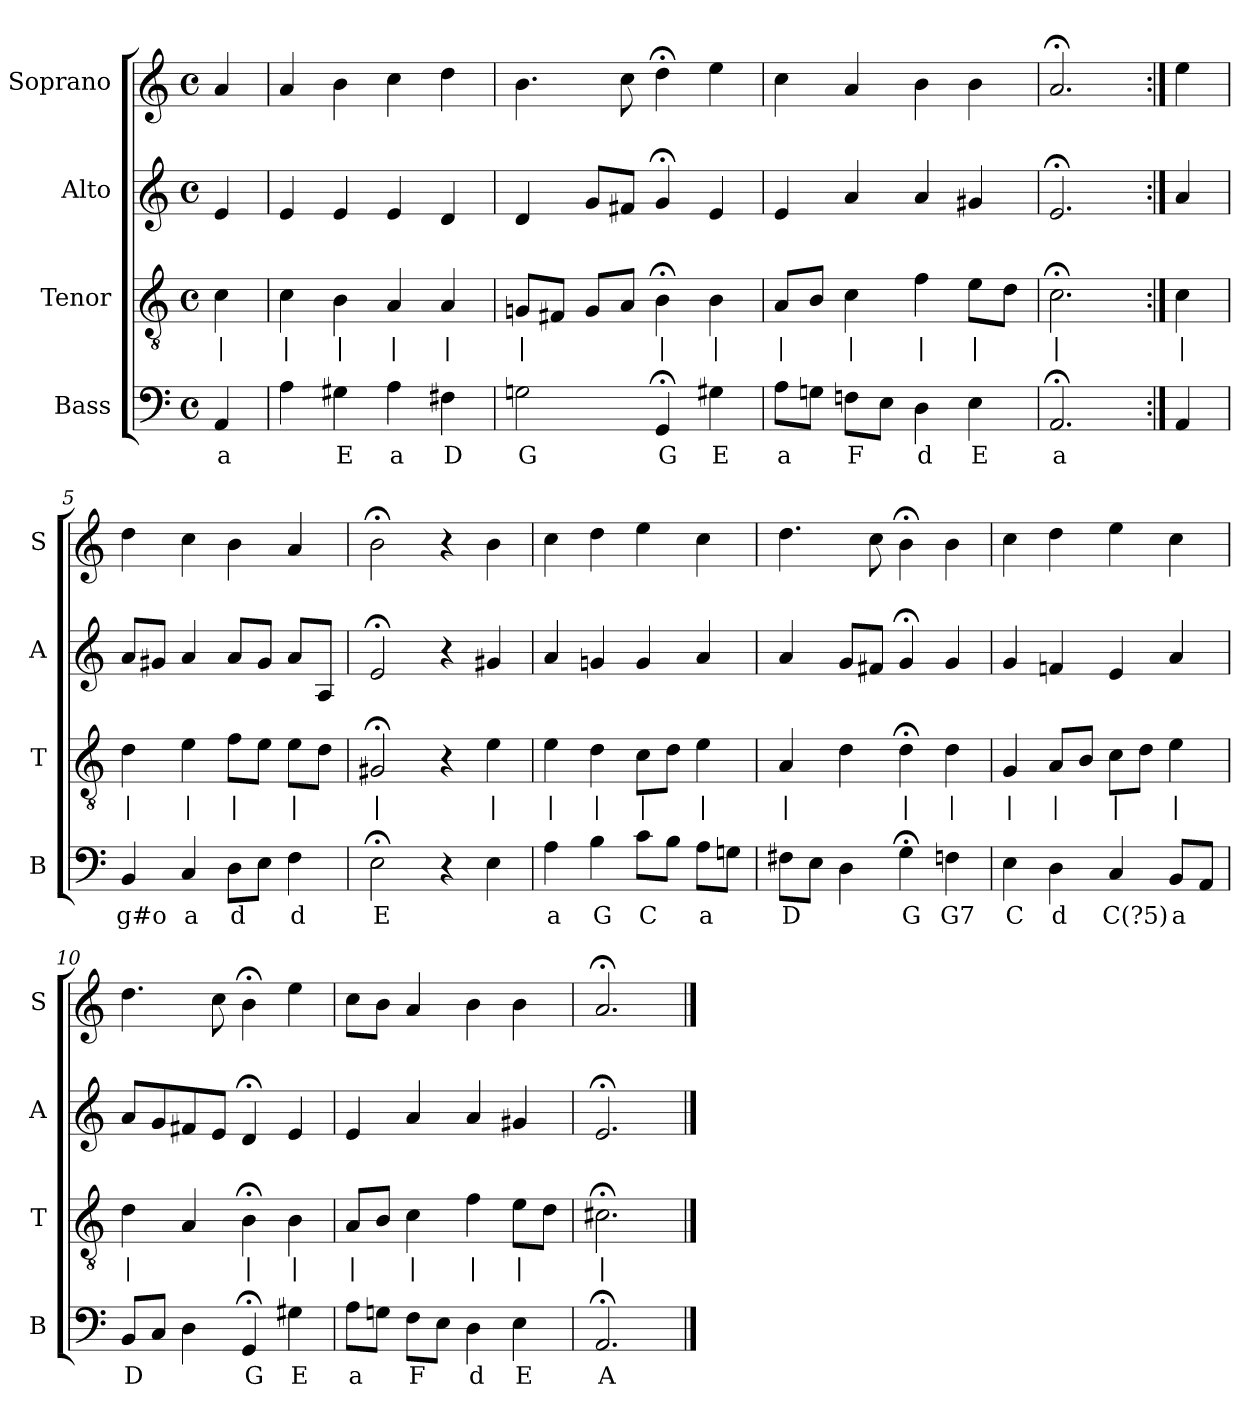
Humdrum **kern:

**kern	**text	**kern	**text	**kern	**kern
*part4	*part4	*part3	*part3	*part2	*part1
*staff4	*staff4	*staff3	*staff3	*staff2	*staff1
*I"Bass	*	*I"Tenor	*	*I"Alto	*I"Soprano
*I'B	*	*I'T	*	*I'A	*I'S
*clefF4	*	*clefGv2	*	*clefG2	*clefG2
*k[]	*	*k[]	*	*k[]	*k[]
*a:	*	*a:	*	*a:	*a:
*M4/4	*	*M4/4	*	*M4/4	*M4/4
*met(c)	*	*met(c)	*	*met(c)	*met(c)
*MM100	*	*MM100	*	*MM100	*MM100
=	=	=	=	=	=
4AA	a	4c	|	4e	4a
=1	=1	=1	=1	=1	=1
4A	.	4c	|	4e	4a
4G#X	E	4B	|	4e	4b
4A	a	4A	|	4e	4cc
4F#X	D	4A	|	4d	4dd
=2	=2	=2	=2	=2	=2
2Gn	G	8GnL	|	4d	4.b
.	.	8F#XJ	.	.	.
.	.	8GL	.	8gL	.
.	.	8AJ	.	8f#XJ	8cc
4GG;<	G	4B;<	|	4g;<	4dd;<
4G#X	E	4B	|	4e	4ee
=3	=3	=3	=3	=3	=3
8AL	a	8AL	|	4e	4cc
8GnJ	.	8BJ	.	.	.
8FnL	F	4c	|	4a	4a
8EJ	.	.	.	.	.
4D	d	4f	|	4a	4b
4E	E	8eL	|	4g#X	4b
.	.	8dJ	.	.	.
=4	=4	=4	=4	=4	=4
2.AA;<	a	2.c;<	|	2.e;<	2.a;<
=:|!	=:|!	=:|!	=:|!	=:|!	=:|!
4AA	.	4c	|	4a	4ee
=5	=5	=5	=5	=5	=5
4BB	g#o	4d	|	8aL	4dd
.	.	.	.	8g#XJ	.
4C	a	4e	|	4a	4cc
8DL	d	8fL	|	8aL	4b
8EJ	.	8eJ	.	8g#J	.
4F	d	8eL	|	8aL	4a
.	.	8dJ	.	8AJ	.
=6	=6	=6	=6	=6	=6
2E;<	E	2G#X;<	|	2e;<	2b;<
4r	.	4r	.	4r	4r
4E	.	4e	|	4g#X	4b
=7	=7	=7	=7	=7	=7
4A	a	4e	|	4a	4cc
4B	G	4d	|	4gn	4dd
8cL	C	8cL	|	4g	4ee
8BJ	.	8dJ	.	.	.
8AL	a	4e	|	4a	4cc
8GnJ	.	.	.	.	.
=8	=8	=8	=8	=8	=8
8F#XL	D	4A	|	4a	4.dd
8EJ	.	.	.	.	.
4D	.	4d	.	8gL	.
.	.	.	.	8f#XJ	8cc
4G;<	G	4d;<	|	4g;<	4b;<
4Fn	G7	4d	|	4g	4b
=9	=9	=9	=9	=9	=9
4E	C	4G	|	4g	4cc
4D	d	8AL	|	4fn	4dd
.	.	8BJ	.	.	.
4C	C(?5)	8cL	|	4e	4ee
.	.	8dJ	.	.	.
8BBL	a	4e	|	4a	4cc
8AAJ	.	.	.	.	.
=10	=10	=10	=10	=10	=10
8BBL	D	4d	|	8aL	4.dd
8CJ	.	.	.	8g	.
4D	.	4A	.	8f#X	.
.	.	.	.	8eJ	8cc
4GG;<	G	4B;<	|	4d;<	4b;<
4G#X	E	4B	|	4e	4ee
=11	=11	=11	=11	=11	=11
8AL	a	8AL	|	4e	8ccL
8GnJ	.	8BJ	.	.	8bJ
8FL	F	4c	|	4a	4a
8EJ	.	.	.	.	.
4D	d	4f	|	4a	4b
4E	E	8eL	|	4g#X	4b
.	.	8dJ	.	.	.
=12	=12	=12	=12	=12	=12
2.AA;<	A	2.c#X;<	|	2.e;<	2.a;<
==	==	==	==	==	==
*-	*-	*-	*-	*-	*-
